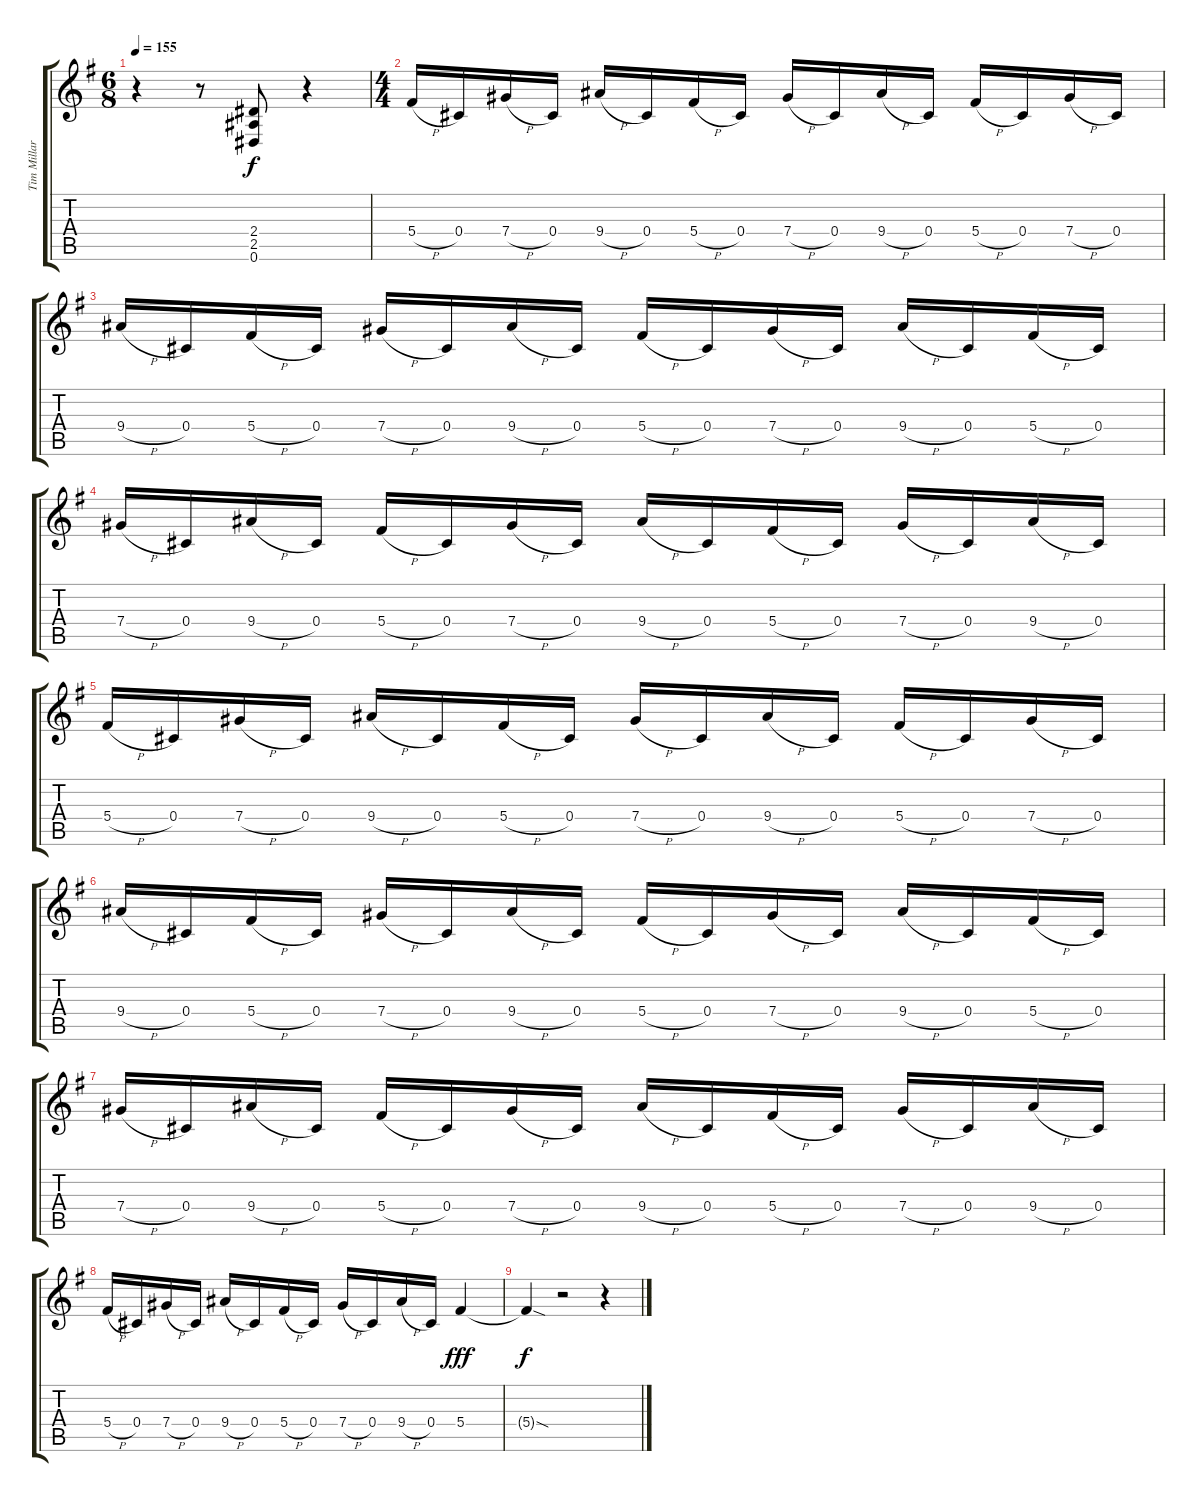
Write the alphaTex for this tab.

\track ("Tim Millar" "Tim Millar") {instrument distortionguitar}
\staff {score tabs}
\tuning (Eb4 Bb3 Gb3 Db3 Ab2 Eb2) {hide}
\ts (6 8)
\tempo 155
\clef g2
\ks g
r.4{dy fff} r.8 (2.4 2.5 0.6).8{dy f} r.4 |
\ts (4 4)
5.4{h}.16 0.4.16 7.4{h}.16 0.4.16 9.4{h}.16 0.4.16 5.4{h}.16 0.4.16 7.4{h}.16 0.4.16 9.4{h}.16 0.4.16 5.4{h}.16 0.4.16 7.4{h}.16 0.4.16 |
9.4{h}.16 0.4.16 5.4{h}.16 0.4.16 7.4{h}.16 0.4.16 9.4{h}.16 0.4.16 5.4{h}.16 0.4.16 7.4{h}.16 0.4.16 9.4{h}.16 0.4.16 5.4{h}.16 0.4.16 |
7.4{h}.16 0.4.16 9.4{h}.16 0.4.16 5.4{h}.16 0.4.16 7.4{h}.16 0.4.16 9.4{h}.16 0.4.16 5.4{h}.16 0.4.16 7.4{h}.16 0.4.16 9.4{h}.16 0.4.16 |
5.4{h}.16 0.4.16 7.4{h}.16 0.4.16 9.4{h}.16 0.4.16 5.4{h}.16 0.4.16 7.4{h}.16 0.4.16 9.4{h}.16 0.4.16 5.4{h}.16 0.4.16 7.4{h}.16 0.4.16 |
9.4{h}.16 0.4.16 5.4{h}.16 0.4.16 7.4{h}.16 0.4.16 9.4{h}.16 0.4.16 5.4{h}.16 0.4.16 7.4{h}.16 0.4.16 9.4{h}.16 0.4.16 5.4{h}.16 0.4.16 |
7.4{h}.16 0.4.16 9.4{h}.16 0.4.16 5.4{h}.16 0.4.16 7.4{h}.16 0.4.16 9.4{h}.16 0.4.16 5.4{h}.16 0.4.16 7.4{h}.16 0.4.16 9.4{h}.16 0.4.16 |
5.4{h}.16 0.4.16 7.4{h}.16 0.4.16 9.4{h}.16 0.4.16 5.4{h}.16 0.4.16 7.4{h}.16 0.4.16 9.4{h}.16 0.4.16 5.4.4{dy fff} |
5.4{sod t}.4{dy f} r.2 r.4
